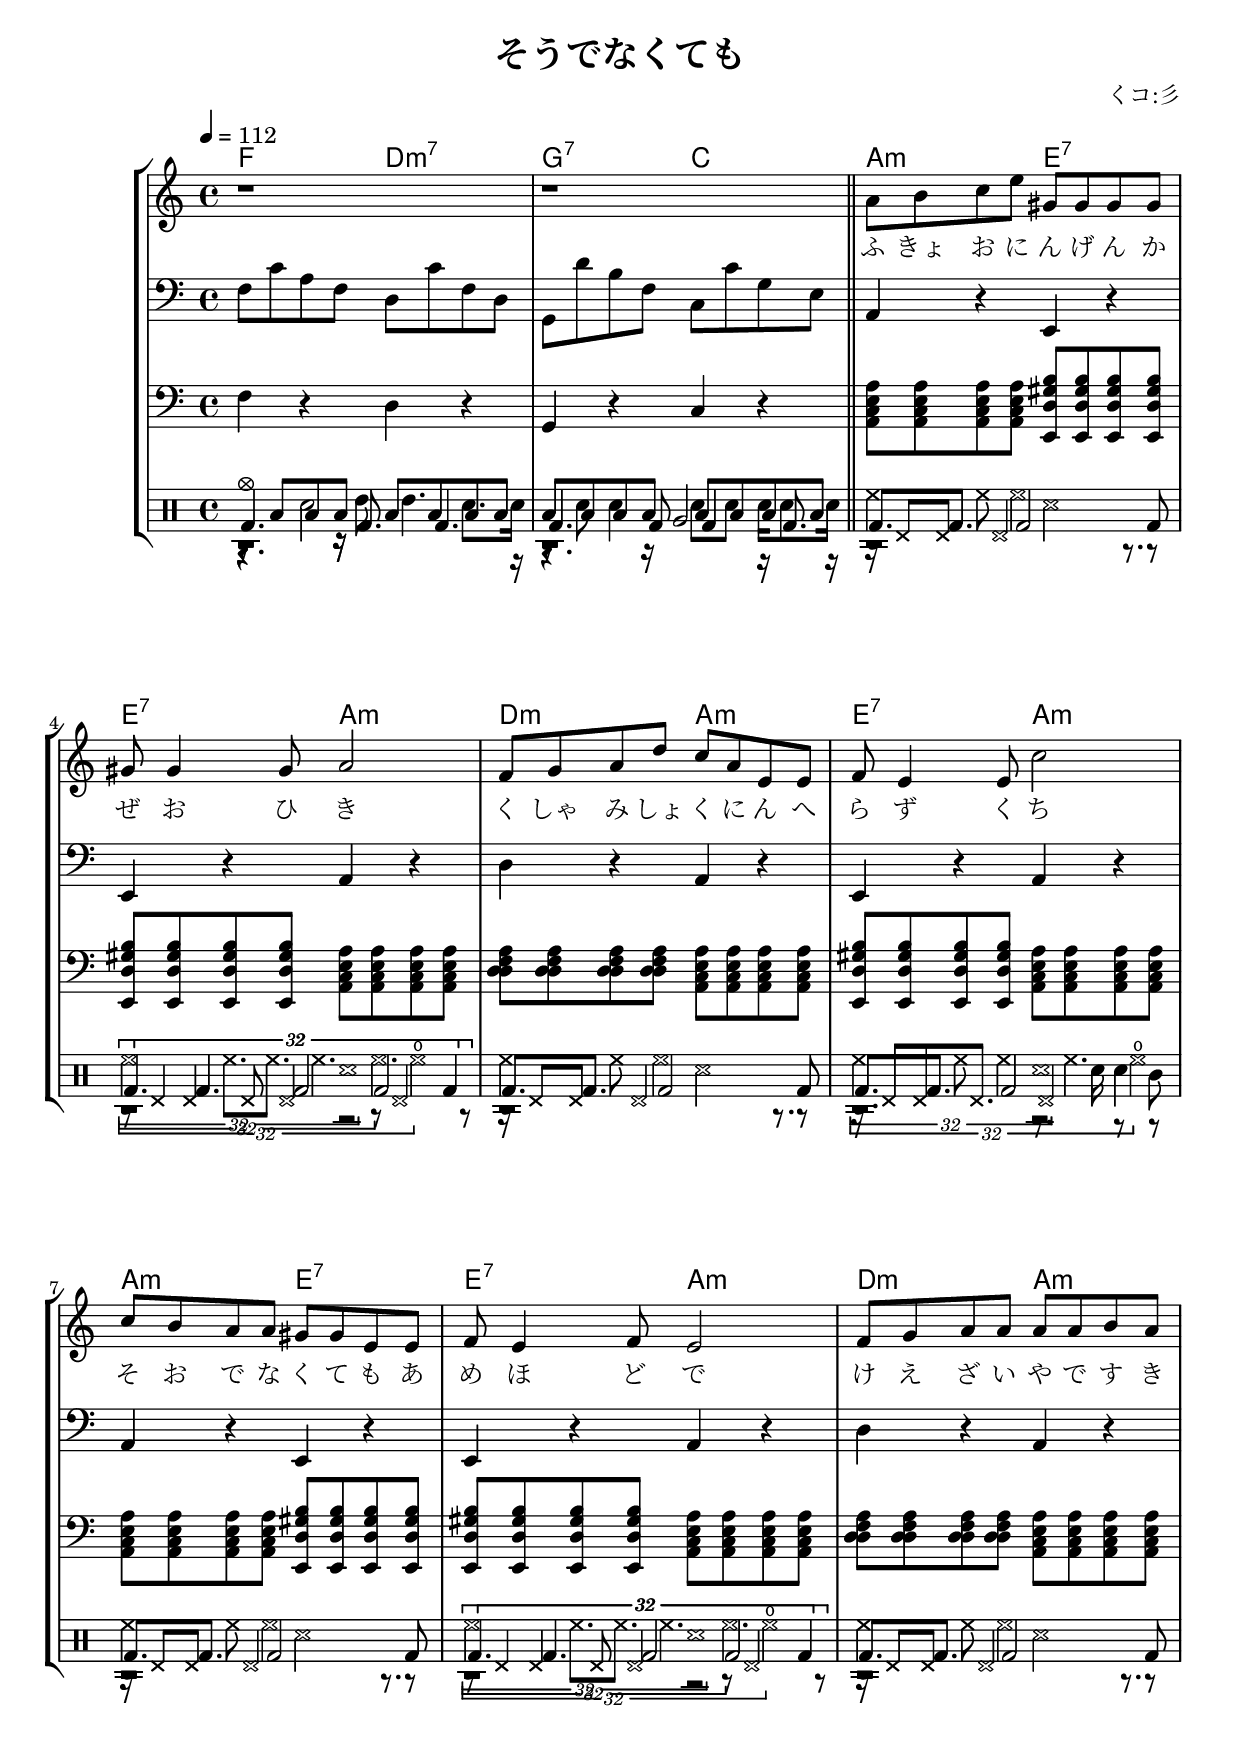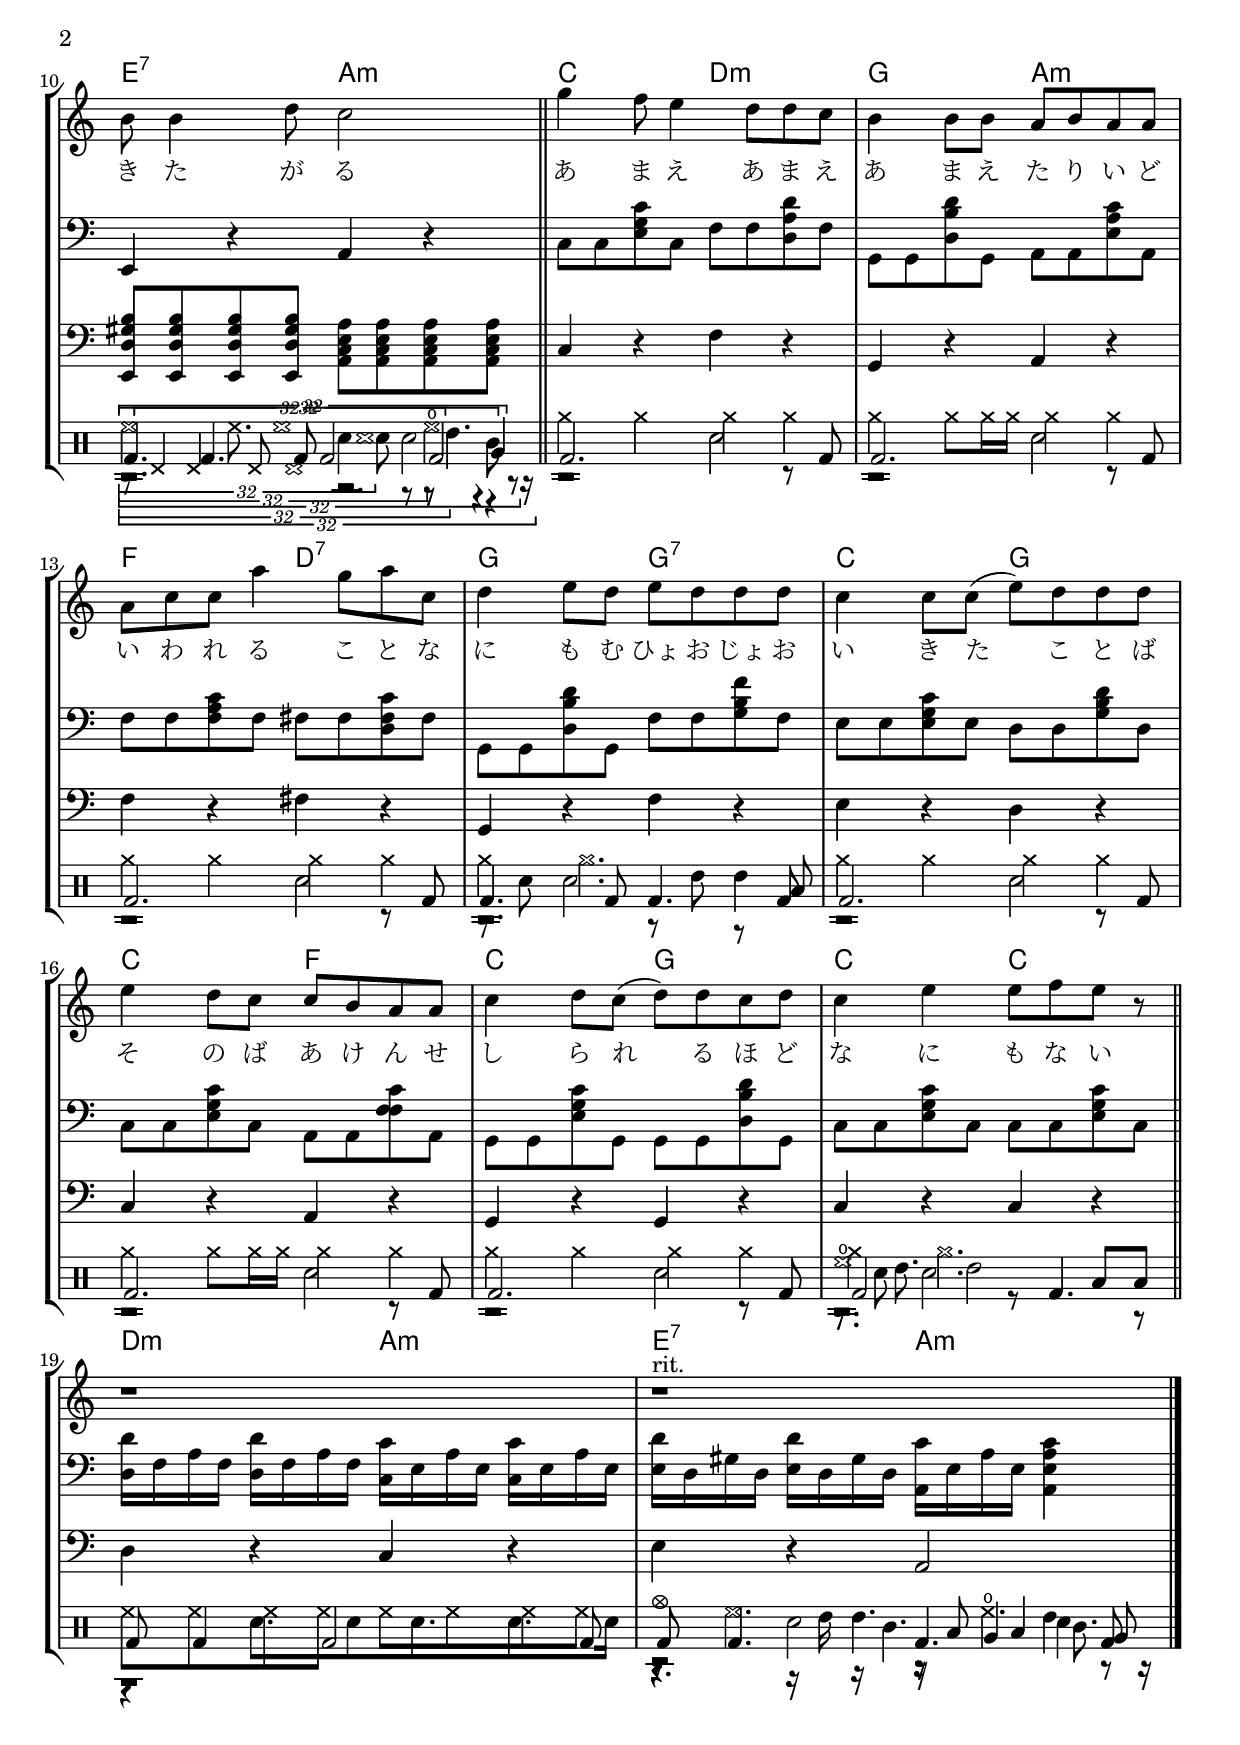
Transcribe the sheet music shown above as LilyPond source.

\version "2.12.1"

\header {
	title = \markup {そうでなくても}
	composer = \markup \center-column {くコ:彡}
}

harmony = \chordmode {
	f2 d:min7 g:7 c 

	a:m e:7 e:7 a:m d:m a:m e:7 a:m a:m e:7 e:7 a:m d:m a:m e:7 a:m 

	c d:m g a:m f d:7 g g:7 c g c f c g c c 

	d:m a:m e:7 a:m 
}

melody = {
	\key c \major
	\tempo 4 = 112
	r1 | r1   
	\set Staff.midiInstrument = #"fss0.35"
	 a'8  b'8  c''8  e''8  gis'8  gis'8  gis'8  gis'8 
	gis'8  gis'4  gis'8  a'2 
	f'8  g'8  a'8  d''8  c''8  a'8  e'8  e'8 
	f'8  e'4  e'8  c''2 
	c''8  b'8  a'8  a'8  gis'8  gis'8  e'8  e'8 
	f'8  e'4  f'8  e'2 
	f'8  g'8  a'8  a'8  a'8  a'8  b'8  a'8 
	b'8  b'4  d''8  c''2
	\set Staff.midiInstrument = #"fss0.35"
	 g''4  f''8  e''4  d''8  d''8  c''8 
	b'4  b'8  b'8  a'8  b'8  a'8  a'8 
	a'8  c''8  c''8  a''4  g''8  a''8  c''8 
	d''4  e''8  d''8  e''8  d''8  d''8  d''8 
	c''4  c''8  c''8  (e''8)  d''8  d''8  d''8 
	e''4  d''8  c''8  c''8  b'8  a'8  a'8 
	c''4  d''8  c''8  (d''8)  d''8  c''8  d''8 
	c''4  e''4  e''8  f''8  e''8  	r8 	r1 | r1^"rit." \bar "|."
}

words = \lyricmode {
	
	ふ  きょ  お  に  ん  げ  ん  か  ぜ  お  ひ  き  く  しゃ  み  しょ  く  に  ん  へ  ら  ず  く  ち  そ  お  で  な  く  て  も  あ  め  ほ  ど  で  け  え  ざ  い  や  で  す  き  き  た  が  る  
	あ  ま  え  あ  ま  え  あ  ま  え  た  り  い  ど  い  わ  れ  る  こ  と  な  に  も  む  ひょ  お  じょ  お  い  き  た  こ  と  ば  そ  の  ば  あ  け  ん  せ  し  ら  れ  る  ほ  ど  な  に  も  な  い  
	
}

tempochange = {
	\tempo 4 = 112
	r1 | r1 \bar "||"
	\tempo 4 = 112
	r1 | r1 | r1 | r1 | r1 | r1 | r1 | r1 \bar "||"
	\tempo 4 = 112
	r1 | r1 | r1 | r1 | r1 | r1 | r1 | r1 \bar "||"
	\tempo 4 = 112
	r1 | \tempo 4 = 84 r2 \tempo 4 = 74 r2 \bar "|."
}

mainacc = {
	\clef bass
	\set Staff.midiInstrument = #"Electric Grand"
	\key c \major
	\tempo 4 = 112
	f8 c' a f
	d8 c' f d
	g,8 d' b f
	c8 c' g e
	\bar "||"

	\set Staff.midiInstrument = #"Electric Bass (finger)"
	a,4 r4
	e,4 r4
	e,4 r4
	a,4 r4
	d4 r4
	a,4 r4
	e,4 r4
	a,4 r4
	a,4 r4
	e,4 r4
	e,4 r4
	a,4 r4
	d4 r4
	a,4 r4
	e,4 r4
	a,4 r4
	\bar "||"

	\set Staff.midiInstrument = #"Overdriven Guitar"
	c8 c8 <e g c'>8 c8
	f8 f8 <d a d'>8 f8
	g,8 g,8 <d b d'>8 g,8
	a,8 a,8 <e a c'>8 a,8
	f8 f8 <f a c'>8 f8
	fis8 fis8 <d fis c'>8 fis8
	g,8 g,8 <d b d'>8 g,8
	f8 f8 <g b f'>8 f8
	e8 e8 <e g c'>8 e8
	d8 d8 <g b d'>8 d8
	c8 c8 <e g c'>8 c8
	a,8 a,8 <f f c'>8 a,8
	g,8 g,8 <e g c'>8 g,8
	g,8 g,8 <d b d'>8 g,8
	c8 c8 <e g c'>8 c8
	c8 c8 <e g c'>8 c8
	\bar "||"

	\set Staff.midiInstrument = #"Electric Grand"
	<d d'>16 f a f <d d'> f a f
	<c c'>16 e a e <c c'> e a e
	<e d'>16 d gis d <e d'> d gis d
	<a, c'>16 e a e <a, e a c'>4
	\bar "|."
}

subacc = {
	\clef bass
	\set Staff.midiInstrument = #"Electric Bass (finger)"
	\key c \major
	\tempo 4 = 112
	f4 r4
	d4 r4
	g,4 r4
	c4 r4
	\bar "||"

	\set Staff.midiInstrument = #"Electric Guitar (muted)"
	<a, c e a>8 <a, c e a>8 <a, c e a>8 <a, c e a>8
	<e, d gis b>8 <e, d gis b>8 <e, d gis b>8 <e, d gis b>8
	<e, d gis b>8 <e, d gis b>8 <e, d gis b>8 <e, d gis b>8
	<a, c e a>8 <a, c e a>8 <a, c e a>8 <a, c e a>8
	<d d f a>8 <d d f a>8 <d d f a>8 <d d f a>8
	<a, c e a>8 <a, c e a>8 <a, c e a>8 <a, c e a>8
	<e, d gis b>8 <e, d gis b>8 <e, d gis b>8 <e, d gis b>8
	<a, c e a>8 <a, c e a>8 <a, c e a>8 <a, c e a>8
	<a, c e a>8 <a, c e a>8 <a, c e a>8 <a, c e a>8
	<e, d gis b>8 <e, d gis b>8 <e, d gis b>8 <e, d gis b>8
	<e, d gis b>8 <e, d gis b>8 <e, d gis b>8 <e, d gis b>8
	<a, c e a>8 <a, c e a>8 <a, c e a>8 <a, c e a>8
	<d d f a>8 <d d f a>8 <d d f a>8 <d d f a>8
	<a, c e a>8 <a, c e a>8 <a, c e a>8 <a, c e a>8
	<e, d gis b>8 <e, d gis b>8 <e, d gis b>8 <e, d gis b>8
	<a, c e a>8 <a, c e a>8 <a, c e a>8 <a, c e a>8
	\bar "||"

	\set Staff.midiInstrument = #"Electric Bass (finger)"
	c4 r4
	f4 r4
	g,4 r4
	a,4 r4
	f4 r4
	fis4 r4
	g,4 r4
	f4 r4
	e4 r4
	d4 r4
	c4 r4
	a,4 r4
	g,4 r4
	g,4 r4
	c4 r4
	c4 r4
	\bar "||"

	\set Staff.midiInstrument = #"Electric Bass (finger)"
	d4 r4
	c4 r4
	e4 r4
	a,2
	\bar "|."
}

percA = {
	\drummode {
	r4 sn2 sn8. sn16  |r8 sn8 sn4 sn8 sn8 sn16 sn8 sn16  \bar "||"
	hh4 hh8 hh2 r8  |\times 16/32{ hh2 hh8. hh8. hh4. hh2. } |hh4 hh8 hh2 r8  |hh4 hh8 hh4 hh4.  |hh4 hh8 hh2 r8  |\times 16/32{ hh2 hh8. hh8. hh4. hh2. } |hh4 hh8 hh2 r8  |\times 16/32{ hh2 hh8. hh1 r4 r16 } \bar "||"
	cymr4 cymr4 cymr4 cymr4  |cymr4 cymr8 cymr16 cymr16 cymr4 cymr4  |cymr4 cymr4 cymr4 cymr4  |cymr4 cymr2.  |cymr4 cymr4 cymr4 cymr4  |cymr4 cymr8 cymr16 cymr16 cymr4 cymr4  |cymr4 cymr4 cymr4 cymr4  |cymr4 cymr2.  \bar "||"
	hh8 hh8 hh8 hh8 hh8 hh8 hh8 hh8  |r8 hh2. r8  \bar "|."
	}
}

percB = {
	\drummode {
	r4. r16 tommh8 tommh4. r16  |r1  \bar "||"
	r16 hhp8 hhp8 hhp2 r8.  |\times 16/32{ r8 hhp4 hhp4 hhp8 hhp2 r8 hhp2 r8 } |r16 hhp8 hhp8 hhp2 r8.  |r16 hhp8 hhp8 hhp8. hhp2  |r16 hhp8 hhp8 hhp2 r8.  |\times 16/32{ r8 hhp4 hhp4 hhp8 hhp2 r8 hhp2 r8 } |r16 hhp8 hhp8 hhp2 r8.  |\times 16/32{ r8 hhp4 hhp4 hhp8 hhp1 r4 } \bar "||"
	r2 sn2  |r2 sn2  |r2 sn2  |r8 sn8 sn2.  |r2 sn2  |r2 sn2  |r2 sn2  |r8 sn8 sn2.  \bar "||"
	r4 sn8. sn8 sn8. sn8. sn16  |r4 sn2 sn4  \bar "|."
	}
}

percC = {
	\drummode {
	r8 toml8 toml8 toml8 toml8 toml8 toml8 toml8  |toml8 toml8 toml8 toml8 toml8 toml8 toml8 toml8  \bar "||"
	r1  |\times 16/32{ r1 r2 hho2 } |r1  |\times 16/32{ r1 r2 hho2 } |r1  |\times 16/32{ r1 r2 hho2 } |r1  |\times 16/32{ r1 r2 hho2 } \bar "||"
	bd2. r8 bd8  |bd2. r8 bd8  |bd2. r8 bd8  |bd4. bd8 bd4. bd8  |bd2. r8 bd8  |bd2. r8 bd8  |bd2. r8 bd8  |bd2 r8 bd4.  \bar "||"
	bd8 bd4 bd2 bd8  |bd8 bd4. bd4. bd8  \bar "|."
	}
}

percD = {
	\drummode {
	r1  |r4. r16 tomfh2 r16  \bar "||"
	bd8. bd8. bd2 bd8  |\times 16/32{ bd4. bd4. bd2 bd2 bd4 } |bd8. bd8. bd2 bd8  |bd8. bd8. bd2 r8  |bd8. bd8. bd2 bd8  |\times 16/32{ bd4. bd4. bd2 bd2 bd4 } |bd8. bd8. bd2 bd8  |\times 16/32{ bd4. bd4. bd8 bd2 r8 bd2 } \bar "||"
	r1 |r1 |r1 |r2 r8 tommh8 tommh4  |r1 |r1 |r1 |r8. tommh8. tommh2 r8  \bar "||"
	r1  |r2 r8 hho4.  \bar "|."
	}
}

percE = {
	\drummode {
	bd4. r16 bd8. bd4.  |bd4. bd8 bd4 r16 bd8.  \bar "||"
	r2 ss2  |\times 16/32{ r1 ss1 } |r2 ss2  |\times 16/32{ r1 ss1 } |r2 ss2  |\times 16/32{ r1 ss1 } |r2 ss2  |\times 16/32{ r1 ss1 } \bar "||"
	r1 |r1 |r1 |r2. r8 toml8  |r1 |r1 |r1 |r2. toml8 toml8  \bar "||"
	r1 |cymc1  \bar "|."
	}
}

percF = {
	\drummode {
	cymc1  |r1 \bar "||"
	r1 |r1 |r1 |r2 r8. sn16 sn4  |r1 |r1 |r1 |\times 16/32{ r1 sn4 sn8 sn2 r8 } \bar "||"
	r1 |r1 |r1 |r1 |r1 |r1 |r1 |hho1  \bar "||"
	r1 |r4 r16 tommh16 tommh4. tommh4  \bar "|."
	}
}

percG = {
	\drummode {
	r1 | r1 \bar "||"
	r1 |r1 |r1 |r2. r8 tomml8  |r1 |r1 |r1 |r2. r8 tomml8  \bar "||"
	r1 | r1 | r1 | r1 | r1 | r1 | r1 | r1 \bar "||"
	r1 |r4. r16 tomml4. tomml8.  \bar "|."
	}
}

percH = {
	\drummode {
	r1 | r1 \bar "||"
	r1 |r1 |r1 |r1 |r1 |r1 |r1 |\times 16/32{ r1 r2 r8 tommh4. } \bar "||"
	r1 | r1 | r1 | r1 | r1 | r1 | r1 | r1 \bar "||"
	r1 |r2 r16 toml8 toml4 r16  \bar "|."
	}
}

percI = {
	\drummode {
	r1 | r1 \bar "||"
	r1 |r1 |r1 |r1 |r1 |r1 |r1 |\times 16/32{ r1 r2. tomfh4 } \bar "||"
	r1 | r1 | r1 | r1 | r1 | r1 | r1 | r1 \bar "||"
	r1 |r2 r8 tomfh4 tomfh8  \bar "|."
	}
}

\score {
	<<
		\new StaffGroup <<
			\new ChordNames {\harmony}
			\new Voice = "melody" {\melody}
			\new Lyrics \lyricsto "melody" \words
			\new Staff = "mainacc" {\mainacc}
			\new Staff = "subacc" {\subacc}
			\new DrumStaff <<
				\new DrumVoice {\percA}
				\new DrumVoice {\percB}
				\new DrumVoice {\percC}
				\new DrumVoice {\percD}
				\new DrumVoice {\percE}
				\new DrumVoice {\percF}
				\new DrumVoice {\percG}
				\new DrumVoice {\percH}
				\new DrumVoice {\percI}
			>>
		>>
	>>
	\layout { }
}
